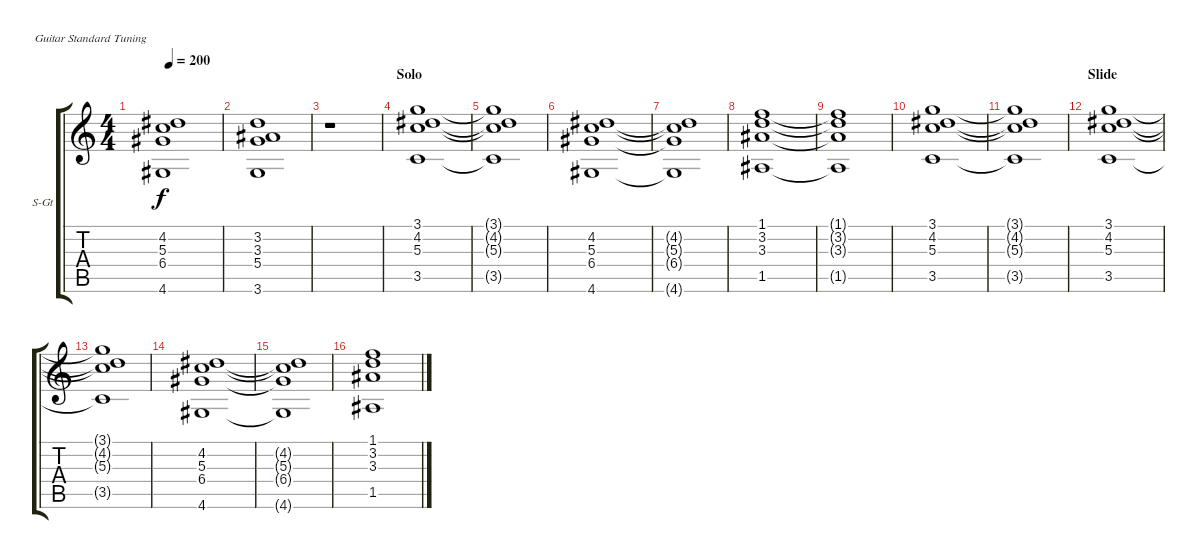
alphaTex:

\bracketExtendMode groupsimilarinstruments
\firstSystemTrackNameOrientation horizontal
\otherSystemsTrackNameOrientation horizontal
\track ("Ensemble" "S-Gt") {instrument stringensemble1}
\staff {score tabs}
\tuning (E4 B3 G3 D3 A2 E2)
\displaytranspose 12
\ts (4 4)
\tempo 200
\clef g2
\ks aminor
(4.2 5.3 6.4 4.6).1{dy f} |
(3.2 3.3 5.4 3.6).1 |
r.1 |
\section ("" "Solo")
(3.1 4.2 5.3 3.5).1 |
(3.1{t} 4.2{t} 5.3{t} 3.5{t}).1 |
(4.2 5.3 6.4 4.6).1 |
(4.2{t} 5.3{t} 6.4{t} 4.6{t}).1 |
(1.1 3.2 3.3 1.5).1 |
(1.1{t} 3.2{t} 3.3{t} 1.5{t}).1 |
(3.1 4.2 5.3 3.5).1 |
(3.1{t} 4.2{t} 5.3{t} 3.5{t}).1 |
\section ("" "Slide")
(3.1 4.2 5.3 3.5).1 |
(3.1{t} 4.2{t} 5.3{t} 3.5{t}).1 |
(4.2 5.3 6.4 4.6).1 |
(4.2{t} 5.3{t} 6.4{t} 4.6{t}).1 |
(1.1 3.2 3.3 1.5).1
